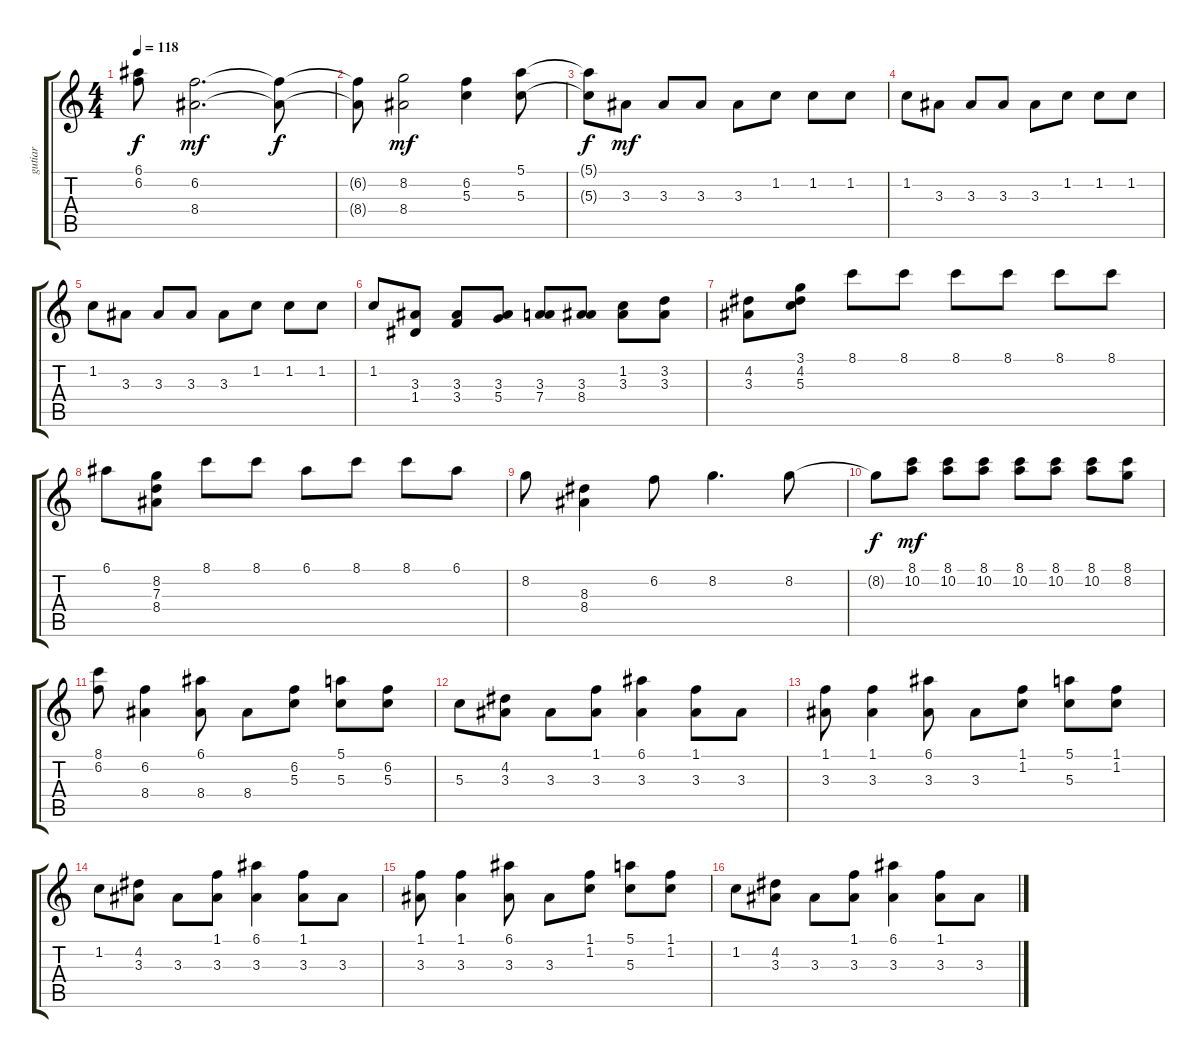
\track ("gutiar" "gutiar") {instrument electricguitarjazz}
\staff {score tabs}
\tuning (E4 B3 G3 D3 A2 E2) {hide}
\ts (4 4)
\tempo 118
\clef g2
\ks c
(6.1{t} 6.2{t}).8{dy f} (6.2 8.4).2{d dy mf} (6.2{t} 8.4{t}).8{dy f} |
(6.2{t} 8.4{t}).8 (8.2 8.4).2{dy mf} (6.2 5.3).4 (5.1 5.3).8 |
(5.1{t} 5.3{t}).8{dy f} 3.3.8{dy mf} 3.3.8 3.3.8 3.3.8 1.2.8 1.2.8 1.2.8 |
1.2.8 3.3.8 3.3.8 3.3.8 3.3.8 1.2.8 1.2.8 1.2.8 |
1.2.8 3.3.8 3.3.8 3.3.8 3.3.8 1.2.8 1.2.8 1.2.8 |
1.2.8 (3.3 1.4).8 (3.3 3.4).8 (3.3 5.4).8 (3.3 7.4).8 (3.3 8.4).8 (1.2 3.3).8 (3.2 3.3).8 |
(4.2 3.3).8 (3.1 4.2 5.3).8 8.1.8 8.1.8 8.1.8 8.1.8 8.1.8 8.1.8 |
6.1.8 (8.2 7.3 8.4).8 8.1.8 8.1.8 6.1.8 8.1.8 8.1.8 6.1.8 |
8.2.8 (8.3 8.4).4 6.2.8 8.2.4{d} 8.2.8 |
8.2{t}.8{dy f} (8.1 10.2).8{dy mf} (8.1 10.2).8 (8.1 10.2).8 (8.1 10.2).8 (8.1 10.2).8 (8.1 10.2).8 (8.1 8.2).8 |
(8.1 6.2).8 (6.2 8.4).4 (6.1 8.4).8 8.4.8 (6.2 5.3).8 (5.1 5.3).8 (6.2 5.3).8 |
5.3.8 (4.2 3.3).8 3.3.8 (1.1 3.3).8 (6.1 3.3).4 (1.1 3.3).8 3.3.8 |
(1.1 3.3).8 (1.1 3.3).4 (6.1 3.3).8 3.3.8 (1.1 1.2).8 (5.1 5.3).8 (1.1 1.2).8 |
1.2.8 (4.2 3.3).8 3.3.8 (1.1 3.3).8 (6.1 3.3).4 (1.1 3.3).8 3.3.8 |
(1.1 3.3).8 (1.1 3.3).4 (6.1 3.3).8 3.3.8 (1.1 1.2).8 (5.1 5.3).8 (1.1 1.2).8 |
1.2.8 (4.2 3.3).8 3.3.8 (1.1 3.3).8 (6.1 3.3).4 (1.1 3.3).8 3.3.8
